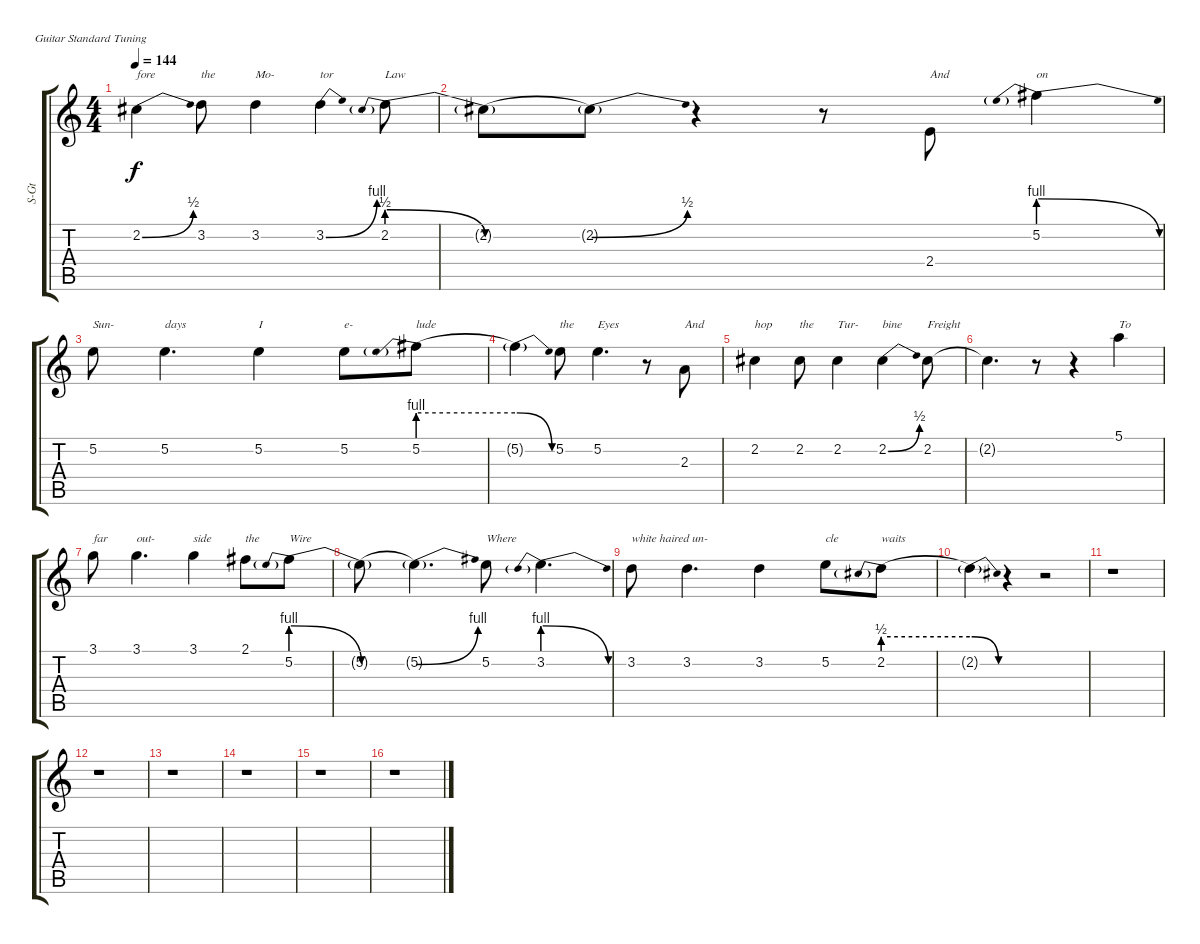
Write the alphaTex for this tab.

\bracketExtendMode groupsimilarinstruments
\otherSystemsTrackNameOrientation horizontal
\track ("Geddy" "S-Gt") {instrument lead6voice}
\staff {score tabs}
\tuning (E4 B3 G3 D3 A2 E2)
\displaytranspose 12
\ts (4 4)
\tempo 144
\clef g2
\ks c
2.2{be (bend 0 0 60 2) acc #}.4{txt "fore" dy f beam Down} 3.2.8{txt "the" beam Down} 3.2.4{txt "Mo-" beam Down} 3.2{be (bend 0 0 60 4)}.4{txt "tor" beam Down} 2.2{be (prebendrelease 0 2 60 0)}.8{txt "Law" beam Down} |
2.2{be (hold 0 0 60 0) t acc #}.8{beam Down} 2.2{be (bend 0 0 60 2) t acc #}.8{beam Down} r.4{beam Down} r.8{beam Down} 2.4.8{txt "And" beam Up} 5.2{be (prebendrelease 0 4 60 0)}.4{txt "on" beam Down} |
5.2.8{txt "Sun-" beam Down} 5.2.4{d txt "days" beam Down} 5.2.4{txt "I" beam Down} 5.2.8{txt "e-" beam Down} 5.2{be (prebend 0 4 60 4)}.8{txt "lude" beam Down} |
5.2{be (release 0 4 60 0) t}.4{beam Down} 5.2.8{txt "the" beam Down} 5.2.4{d txt "Eyes" beam Down} r.8{beam Down} 2.3.8{txt "And" beam Up} |
2.2{acc #}.4{txt "hop" beam Down} 2.2{acc #}.8{txt "the" beam Down} 2.2{acc #}.4{txt "Tur-" beam Down} 2.2{be (bend 0 0 60 2) acc #}.4{txt "bine" beam Down} 2.2{acc #}.8{txt "Freight" beam Down} |
2.2{t acc #}.4{d beam Down} r.8{beam Down} r.4{beam Down} 5.1.4{txt "To" beam Down} |
3.1.8{txt "far" beam Down} 3.1.4{d txt "out-" beam Down} 3.1.4{txt "side" beam Down} 2.1{acc #}.8{txt "the" beam Down} 5.2{be (prebendrelease 0 4 60 0)}.8{txt "Wire" beam Down} |
5.2{be (hold 0 0 60 0) t}.8{beam Down} 5.2{be (bend 0 0 60 4) t}.4{d beam Down} 5.2.8{txt "Where" beam Down} 3.2{be (prebendrelease 0 4 60 0)}.4{d beam Down} |
3.2.8{txt "white haired un-" beam Down} 3.2.4{d beam Down} 3.2.4{beam Down} 5.2.8{txt "cle" beam Down} 2.2{be (prebend 0 2 60 2)}.8{txt "waits" beam Down} |
2.2{be (release 0 2 60 0) t}.4{beam Down} r.4{beam Down} r.2{beam Down} |
r.1{beam Down} |
r.1{beam Down} |
r.1{beam Down} |
r.1{beam Down} |
r.1{beam Down} |
r.1{beam Down}
